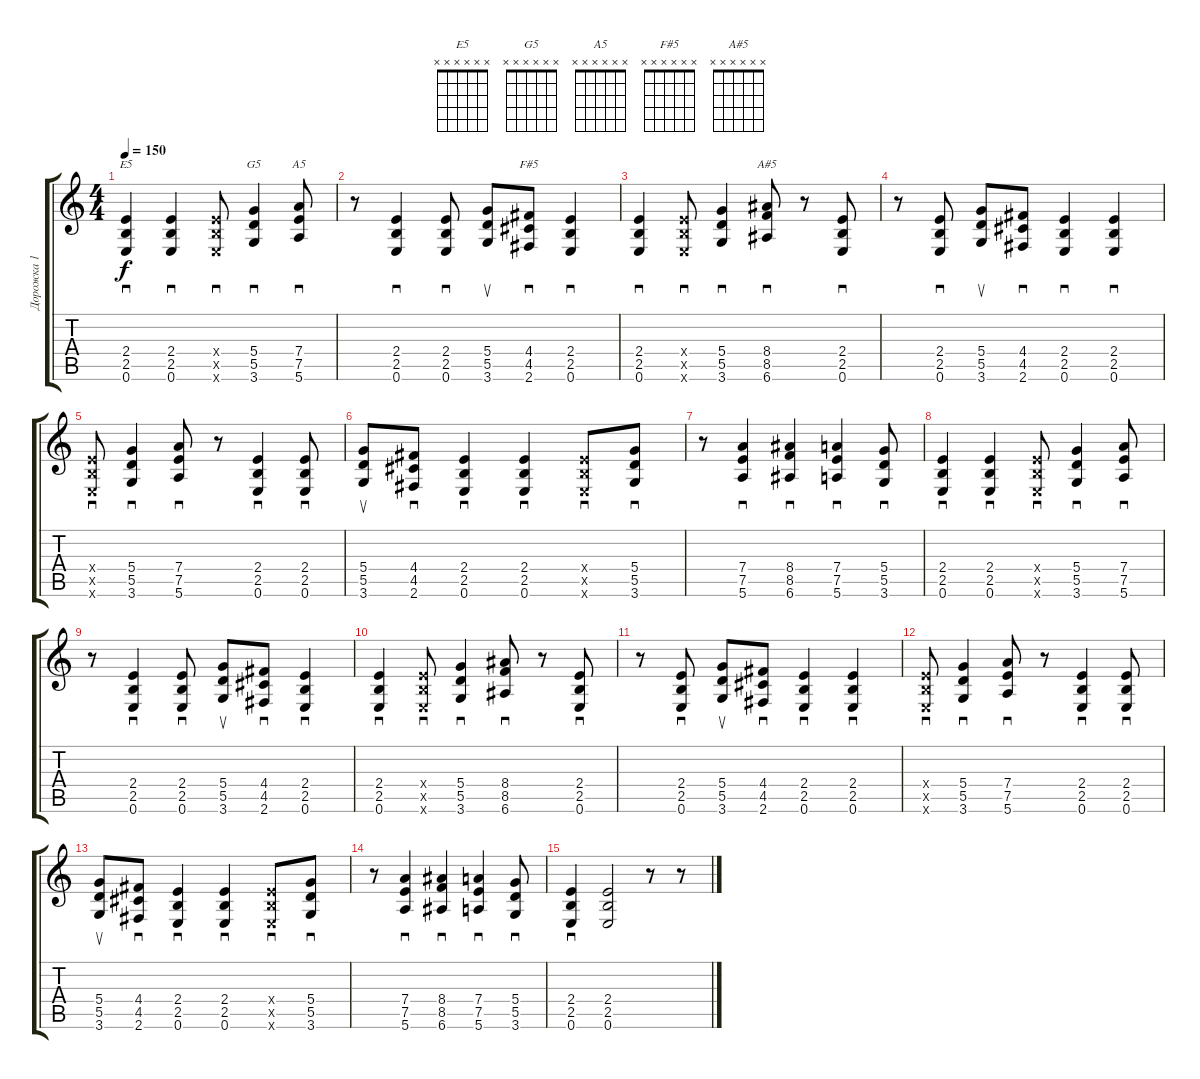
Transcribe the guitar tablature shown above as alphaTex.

\track ("Дорожка 1" "Дорожка 1") {instrument acousticguitarsteel}
\staff {score tabs}
\tuning (E4 B3 G3 D3 A2 E2) {hide}
\chord ("E5" x x x x x x)
\chord ("G5" x x x x x x)
\chord ("A5" x x x x x x)
\chord ("F#5" x x x x x x)
\chord ("A#5" x x x x x x)
\ts (4 4)
\tempo 150
\clef g2
\ks c
(2.4 2.5 0.6).4{sd ch "E5" dy f} (2.4 2.5 0.6).4{sd} (2.4{x} 2.5{x} 0.6{x}).8{sd} (5.4 5.5 3.6).4{sd ch "G5"} (7.4 7.5 5.6).8{sd ch "A5"} |
r.8 (2.4 2.5 0.6).4{sd} (2.4 2.5 0.6).8{sd} (5.4 5.5 3.6).8{su} (4.4 4.5 2.6).8{sd ch "F#5"} (2.4 2.5 0.6).4{sd} |
(2.4 2.5 0.6).4{sd} (2.4{x} 2.5{x} 0.6{x}).8{sd} (5.4 5.5 3.6).4{sd} (8.4 8.5 6.6).8{sd ch "A#5"} r.8 (2.4 2.5 0.6).8{sd} |
r.8 (2.4 2.5 0.6).8{sd} (5.4 5.5 3.6).8{su} (4.4 4.5 2.6).8{sd} (2.4 2.5 0.6).4{sd} (2.4 2.5 0.6).4{sd} |
(2.4{x} 2.5{x} 0.6{x}).8{sd} (5.4 5.5 3.6).4{sd} (7.4 7.5 5.6).8{sd} r.8 (2.4 2.5 0.6).4{sd} (2.4 2.5 0.6).8{sd} |
(5.4 5.5 3.6).8{su} (4.4 4.5 2.6).8{sd} (2.4 2.5 0.6).4{sd} (2.4 2.5 0.6).4{sd} (2.4{x} 2.5{x} 0.6{x}).8{sd} (5.4 5.5 3.6).8{sd} |
r.8 (7.4 7.5 5.6).4{sd} (8.4 8.5 6.6).4{sd} (7.4 7.5 5.6).4{sd} (5.4 5.5 3.6).8{sd} |
(2.4 2.5 0.6).4{sd} (2.4 2.5 0.6).4{sd} (2.4{x} 2.5{x} 0.6{x}).8{sd} (5.4 5.5 3.6).4{sd} (7.4 7.5 5.6).8{sd} |
r.8 (2.4 2.5 0.6).4{sd} (2.4 2.5 0.6).8{sd} (5.4 5.5 3.6).8{su} (4.4 4.5 2.6).8{sd} (2.4 2.5 0.6).4{sd} |
(2.4 2.5 0.6).4{sd} (2.4{x} 2.5{x} 0.6{x}).8{sd} (5.4 5.5 3.6).4{sd} (8.4 8.5 6.6).8{sd} r.8 (2.4 2.5 0.6).8{sd} |
r.8 (2.4 2.5 0.6).8{sd} (5.4 5.5 3.6).8{su} (4.4 4.5 2.6).8{sd} (2.4 2.5 0.6).4{sd} (2.4 2.5 0.6).4{sd} |
(2.4{x} 2.5{x} 0.6{x}).8{sd} (5.4 5.5 3.6).4{sd} (7.4 7.5 5.6).8{sd} r.8 (2.4 2.5 0.6).4{sd} (2.4 2.5 0.6).8{sd} |
(5.4 5.5 3.6).8{su} (4.4 4.5 2.6).8{sd} (2.4 2.5 0.6).4{sd} (2.4 2.5 0.6).4{sd} (2.4{x} 2.5{x} 0.6{x}).8{sd} (5.4 5.5 3.6).8{sd} |
r.8 (7.4 7.5 5.6).4{sd} (8.4 8.5 6.6).4{sd} (7.4 7.5 5.6).4{sd} (5.4 5.5 3.6).8{sd} |
(2.4 2.5 0.6).4{sd} (2.4 2.5 0.6).2 r.8 r.8
